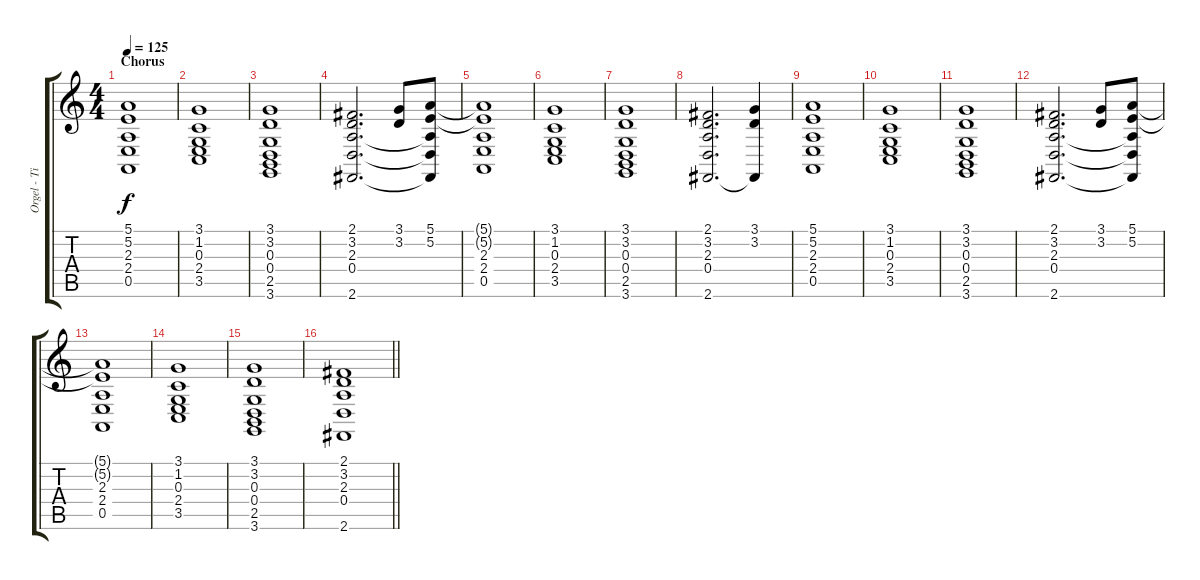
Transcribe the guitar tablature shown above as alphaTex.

\track ("Orgel - Tina" "Orgel - Ti") {instrument stringensemble1}
\staff {score tabs}
\tuning (E4 B3 G3 D3 A2 E2) {hide}
\ts (4 4)
\section ("" "Chorus")
\tempo 125
\clef g2
\ks c
(5.1 5.2 2.3 2.4 0.5).1{dy f} |
(3.1 1.2 0.3 2.4 3.5).1 |
(3.1 3.2 0.3 0.4 2.5 3.6).1 |
(2.1 3.2 2.3 0.4 2.6).2{d} (3.1 3.2).8 (5.1 5.2 2.3{t} 0.4{t} 2.6{t}).8 |
(5.1{t} 5.2{t} 2.3 2.4 0.5).1 |
(3.1 1.2 0.3 2.4 3.5).1 |
(3.1 3.2 0.3 0.4 2.5 3.6).1 |
(2.1 3.2 2.3 0.4 2.6).2{d} (3.1 3.2 2.6{t}).4 |
(5.1 5.2 2.3 2.4 0.5).1 |
(3.1 1.2 0.3 2.4 3.5).1 |
(3.1 3.2 0.3 0.4 2.5 3.6).1 |
(2.1 3.2 2.3 0.4 2.6).2{d} (3.1 3.2).8 (5.1 5.2 2.3{t} 0.4{t} 2.6{t}).8 |
(5.1{t} 5.2{t} 2.3 2.4 0.5).1 |
(3.1 1.2 0.3 2.4 3.5).1 |
(3.1 3.2 0.3 0.4 2.5 3.6).1 |
\barLineRight lightlight
(2.1 3.2 2.3 0.4 2.6).1
